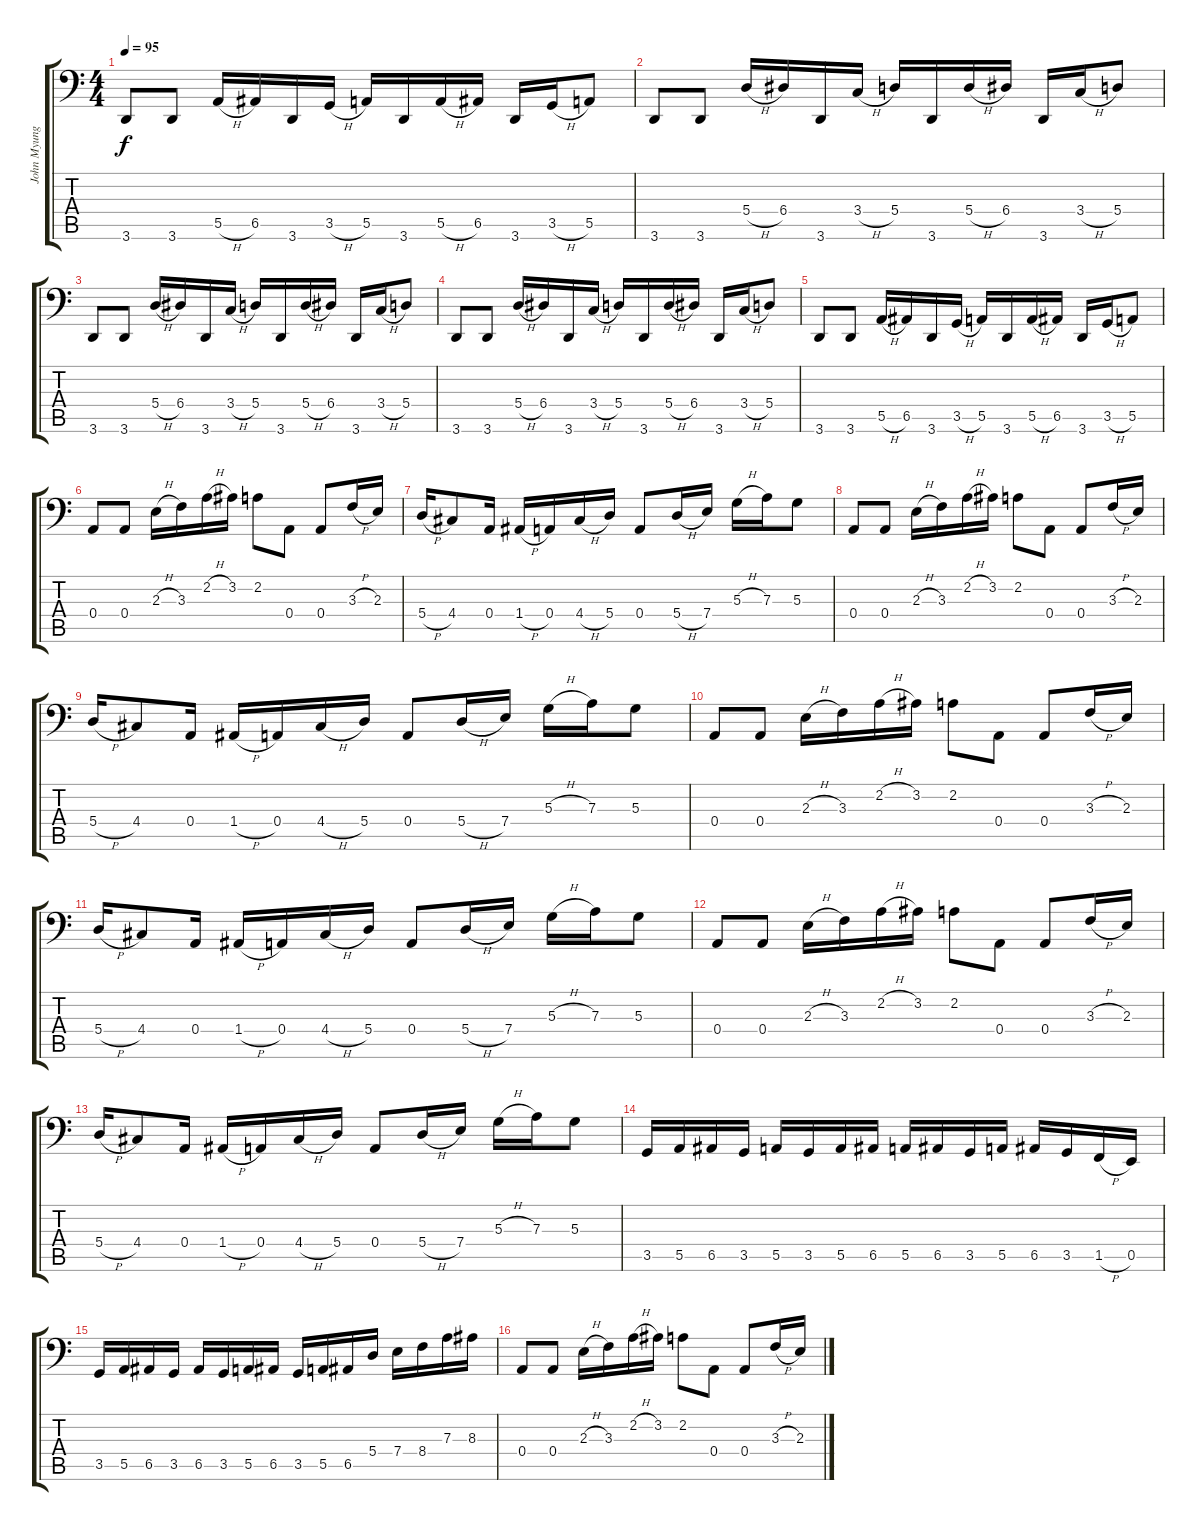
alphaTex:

\track ("John Myung" "John Myung") {instrument electricbassfinger}
\staff {score tabs}
\tuning (C3 G2 D2 A1 E1 B0) {hide}
\ts (4 4)
\tempo 95
\clef f4
\ks c
3.6.8{dy f} 3.6.8 5.5{h}.16 6.5.16 3.6.16 3.5{h}.16 5.5.16 3.6.16 5.5{h}.16 6.5.16 3.6.16 3.5{h}.16 5.5.8 |
3.6.8 3.6.8 5.4{h}.16 6.4.16 3.6.16 3.4{h}.16 5.4.16 3.6.16 5.4{h}.16 6.4.16 3.6.16 3.4{h}.16 5.4.8 |
3.6.8 3.6.8 5.4{h}.16 6.4.16 3.6.16 3.4{h}.16 5.4.16 3.6.16 5.4{h}.16 6.4.16 3.6.16 3.4{h}.16 5.4.8 |
3.6.8 3.6.8 5.4{h}.16 6.4.16 3.6.16 3.4{h}.16 5.4.16 3.6.16 5.4{h}.16 6.4.16 3.6.16 3.4{h}.16 5.4.8 |
3.6.8 3.6.8 5.5{h}.16 6.5.16 3.6.16 3.5{h}.16 5.5.16 3.6.16 5.5{h}.16 6.5.16 3.6.16 3.5{h}.16 5.5.8 |
0.4.8 0.4.8 2.3{h}.16 3.3.16 2.2{h}.16 3.2.16 2.2.8 0.4.8 0.4.8 3.3{h}.16 2.3.16 |
5.4{h}.16 4.4.8 0.4.16 1.4{h}.16 0.4.16 4.4{h}.16 5.4.16 0.4.8 5.4{h}.16 7.4.16 5.3{h}.16 7.3.16 5.3.8 |
0.4.8 0.4.8 2.3{h}.16 3.3.16 2.2{h}.16 3.2.16 2.2.8 0.4.8 0.4.8 3.3{h}.16 2.3.16 |
5.4{h}.16 4.4.8 0.4.16 1.4{h}.16 0.4.16 4.4{h}.16 5.4.16 0.4.8 5.4{h}.16 7.4.16 5.3{h}.16 7.3.16 5.3.8 |
0.4.8 0.4.8 2.3{h}.16 3.3.16 2.2{h}.16 3.2.16 2.2.8 0.4.8 0.4.8 3.3{h}.16 2.3.16 |
5.4{h}.16 4.4.8 0.4.16 1.4{h}.16 0.4.16 4.4{h}.16 5.4.16 0.4.8 5.4{h}.16 7.4.16 5.3{h}.16 7.3.16 5.3.8 |
0.4.8 0.4.8 2.3{h}.16 3.3.16 2.2{h}.16 3.2.16 2.2.8 0.4.8 0.4.8 3.3{h}.16 2.3.16 |
5.4{h}.16 4.4.8 0.4.16 1.4{h}.16 0.4.16 4.4{h}.16 5.4.16 0.4.8 5.4{h}.16 7.4.16 5.3{h}.16 7.3.16 5.3.8 |
3.5.16 5.5.16 6.5.16 3.5.16 5.5.16 3.5.16 5.5.16 6.5.16 5.5.16 6.5.16 3.5.16 5.5.16 6.5.16 3.5.16 1.5{h}.16 0.5.16 |
3.5.16 5.5.16 6.5.16 3.5.16 6.5.16 3.5.16 5.5.16 6.5.16 3.5.16 5.5.16 6.5.16 5.4.16 7.4.16 8.4.16 7.3.16 8.3.16 |
0.4.8 0.4.8 2.3{h}.16 3.3.16 2.2{h}.16 3.2.16 2.2.8 0.4.8 0.4.8 3.3{h}.16 2.3.16
